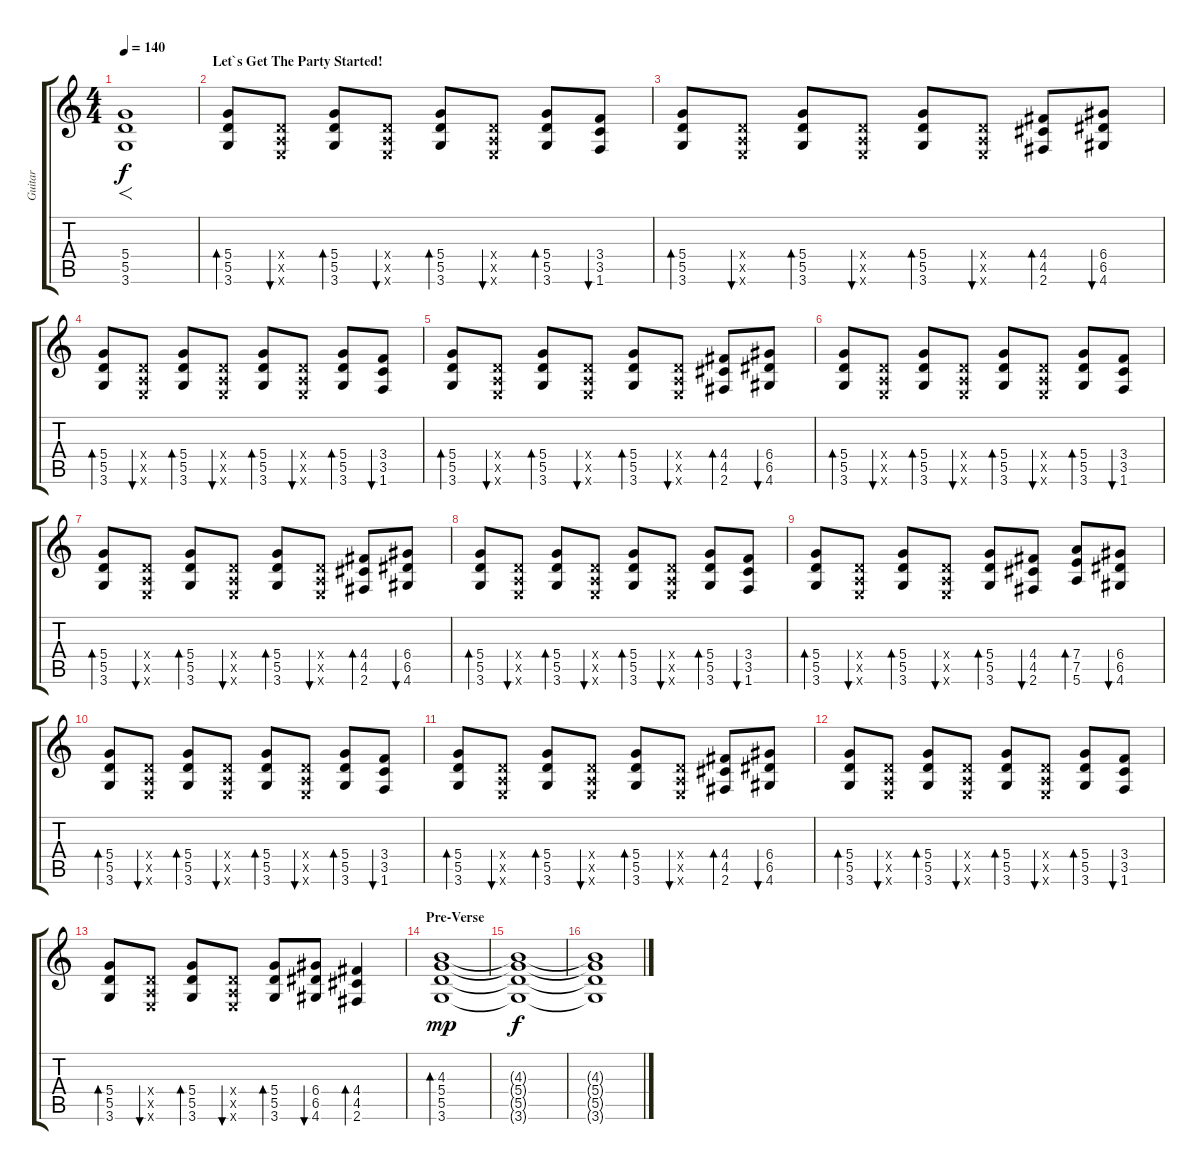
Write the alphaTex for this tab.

\track ("Guitar" "Guitar") {instrument distortionguitar}
\staff {score tabs}
\tuning (E4 B3 G3 D3 A2 E2) {hide}
\ts (4 4)
\tempo 140
\clef g2
\ks c
(5.4 5.5 3.6).1{f dy f instrument distortionguitar} |
\section ("" "Let`s Get The Party Started!")
(5.4 5.5 3.6).8{bd 120} (0.4{x} 0.5{x} 0.6{x}).8{bu 120} (5.4 5.5 3.6).8{bd 120} (0.4{x} 0.5{x} 0.6{x}).8{bu 120} (5.4 5.5 3.6).8{bd 120} (0.4{x} 0.5{x} 0.6{x}).8{bu 120} (5.4 5.5 3.6).8{bd 120} (3.4 3.5 1.6).8{bu 120} |
(5.4 5.5 3.6).8{bd 120} (0.4{x} 0.5{x} 0.6{x}).8{bu 120} (5.4 5.5 3.6).8{bd 120} (0.4{x} 0.5{x} 0.6{x}).8{bu 120} (5.4 5.5 3.6).8{bd 120} (0.4{x} 0.5{x} 0.6{x}).8{bu 120} (4.4 4.5 2.6).8{bd 120} (6.4 6.5 4.6).8{bu 120} |
(5.4 5.5 3.6).8{bd 120} (0.4{x} 0.5{x} 0.6{x}).8{bu 120} (5.4 5.5 3.6).8{bd 120} (0.4{x} 0.5{x} 0.6{x}).8{bu 120} (5.4 5.5 3.6).8{bd 120} (0.4{x} 0.5{x} 0.6{x}).8{bu 120} (5.4 5.5 3.6).8{bd 120} (3.4 3.5 1.6).8{bu 120} |
(5.4 5.5 3.6).8{bd 120} (0.4{x} 0.5{x} 0.6{x}).8{bu 120} (5.4 5.5 3.6).8{bd 120} (0.4{x} 0.5{x} 0.6{x}).8{bu 120} (5.4 5.5 3.6).8{bd 120} (0.4{x} 0.5{x} 0.6{x}).8{bu 120} (4.4 4.5 2.6).8{bd 120} (6.4 6.5 4.6).8{bu 120} |
(5.4 5.5 3.6).8{bd 120} (0.4{x} 0.5{x} 0.6{x}).8{bu 120} (5.4 5.5 3.6).8{bd 120} (0.4{x} 0.5{x} 0.6{x}).8{bu 120} (5.4 5.5 3.6).8{bd 120} (0.4{x} 0.5{x} 0.6{x}).8{bu 120} (5.4 5.5 3.6).8{bd 120} (3.4 3.5 1.6).8{bu 120} |
(5.4 5.5 3.6).8{bd 120} (0.4{x} 0.5{x} 0.6{x}).8{bu 120} (5.4 5.5 3.6).8{bd 120} (0.4{x} 0.5{x} 0.6{x}).8{bu 120} (5.4 5.5 3.6).8{bd 120} (0.4{x} 0.5{x} 0.6{x}).8{bu 120} (4.4 4.5 2.6).8{bd 120} (6.4 6.5 4.6).8{bu 120} |
(5.4 5.5 3.6).8{bd 120} (0.4{x} 0.5{x} 0.6{x}).8{bu 120} (5.4 5.5 3.6).8{bd 120} (0.4{x} 0.5{x} 0.6{x}).8{bu 120} (5.4 5.5 3.6).8{bd 120} (0.4{x} 0.5{x} 0.6{x}).8{bu 120} (5.4 5.5 3.6).8{bd 120} (3.4 3.5 1.6).8{bu 120} |
(5.4 5.5 3.6).8{bd 120} (0.4{x} 0.5{x} 0.6{x}).8{bu 120} (5.4 5.5 3.6).8{bd 120} (0.4{x} 0.5{x} 0.6{x}).8{bu 120} (5.4 5.5 3.6).8{bd 120} (4.4 4.5 2.6).8{bu 120} (7.4 7.5 5.6).8{bd 120} (6.4 6.5 4.6).8{bu 240} |
(5.4 5.5 3.6).8{bd 120} (0.4{x} 0.5{x} 0.6{x}).8{bu 120} (5.4 5.5 3.6).8{bd 120} (0.4{x} 0.5{x} 0.6{x}).8{bu 120} (5.4 5.5 3.6).8{bd 120} (0.4{x} 0.5{x} 0.6{x}).8{bu 120} (5.4 5.5 3.6).8{bd 120} (3.4 3.5 1.6).8{bu 120} |
(5.4 5.5 3.6).8{bd 120} (0.4{x} 0.5{x} 0.6{x}).8{bu 120} (5.4 5.5 3.6).8{bd 120} (0.4{x} 0.5{x} 0.6{x}).8{bu 120} (5.4 5.5 3.6).8{bd 120} (0.4{x} 0.5{x} 0.6{x}).8{bu 120} (4.4 4.5 2.6).8{bd 120} (6.4 6.5 4.6).8{bu 120} |
(5.4 5.5 3.6).8{bd 120} (0.4{x} 0.5{x} 0.6{x}).8{bu 120} (5.4 5.5 3.6).8{bd 120} (0.4{x} 0.5{x} 0.6{x}).8{bu 120} (5.4 5.5 3.6).8{bd 120} (0.4{x} 0.5{x} 0.6{x}).8{bu 120} (5.4 5.5 3.6).8{bd 120} (3.4 3.5 1.6).8{bu 120} |
(5.4 5.5 3.6).8{bd 120} (0.4{x} 0.5{x} 0.6{x}).8{bu 120} (5.4 5.5 3.6).8{bd 120} (0.4{x} 0.5{x} 0.6{x}).8{bu 120} (5.4 5.5 3.6).8{bd 120} (6.4 6.5 4.6).8{bu 120} (4.4 4.5 2.6).4{bd 120} |
\section ("" "Pre-Verse")
(4.3 5.4 5.5 3.6).1{bd 240 dy mp volume 5} |
(4.3{t} 5.4{t} 5.5{t} 3.6{t}).1{dy f} |
(4.3{t} 5.4{t} 5.5{t} 3.6{t}).1
